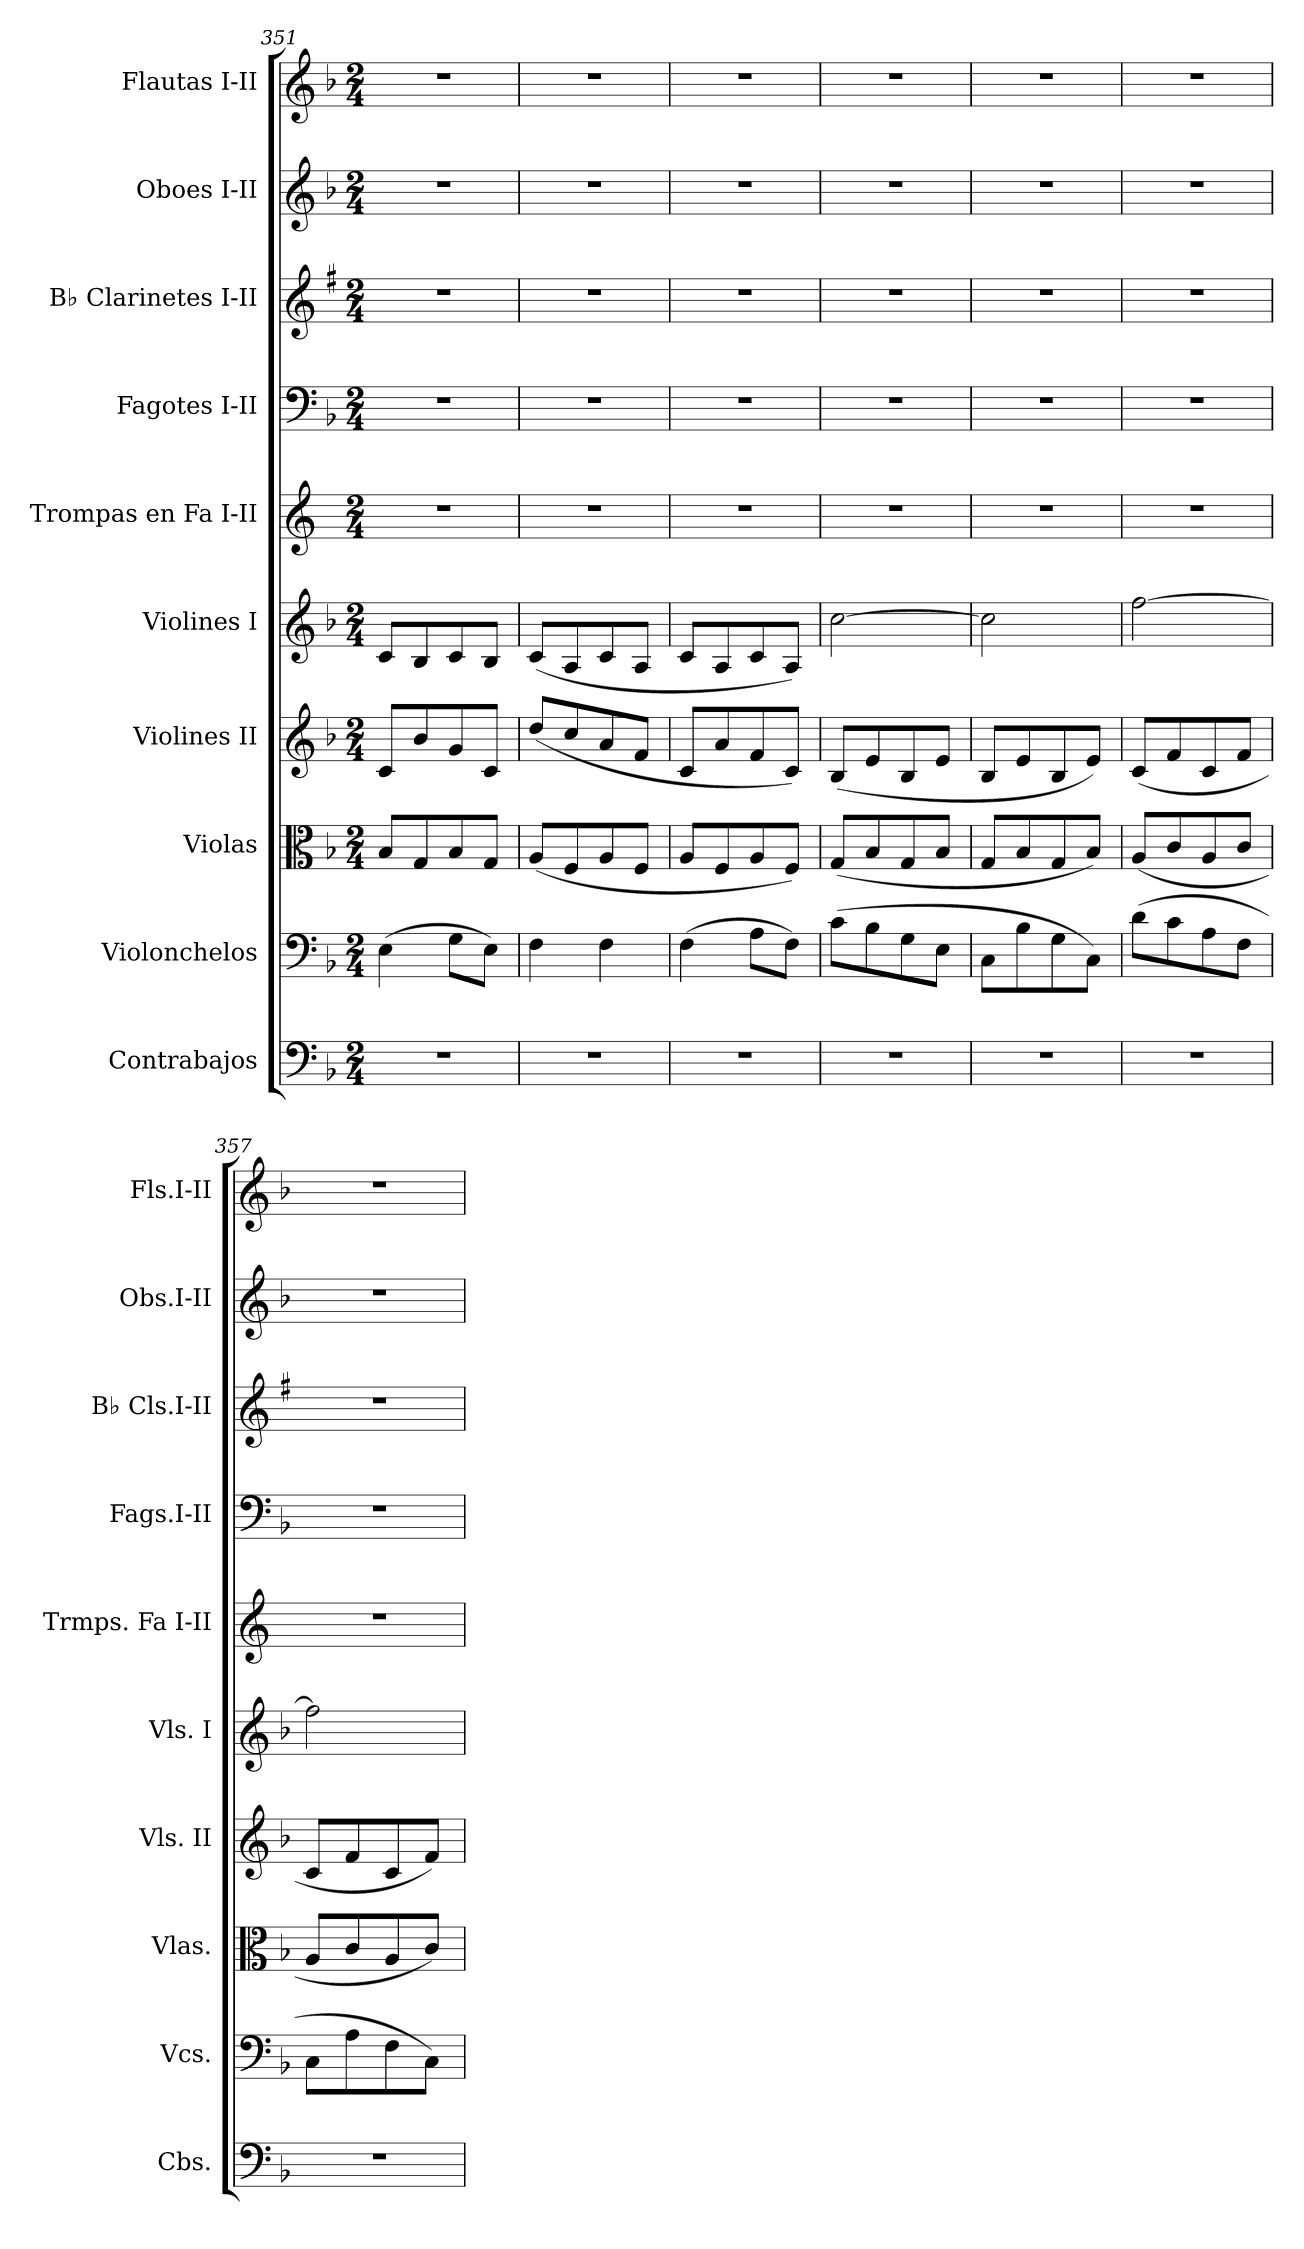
**kern	**kern	**kern	**kern	**kern	**kern	**kern	**kern	**kern	**kern
*part10	*part9	*part8	*part7	*part6	*part5	*part4	*part3	*part2	*part1
*staff10	*staff9	*staff8	*staff7	*staff6	*staff5	*staff4	*staff3	*staff2	*staff1
*I"Contrabajos	*I"Violonchelos	*I"Violas	*I"Violines II	*I"Violines I	*I"Trompas en Fa I-II	*I"Fagotes I-II	*I"B♭ Clarinetes I-II	*I"Oboes I-II	*I"Flautas I-II
*I'Cbs.	*I'Vcs.	*I'Vlas.	*I'Vls. II	*I'Vls. I	*I'Trmps. Fa I-II	*I'Fags.I-II	*I'B♭ Cls.I-II	*I'Obs.I-II	*I'Fls.I-II
*clefF4	*clefF4	*clefC3	*clefG2	*clefG2	*clefG2	*clefF4	*clefG2	*clefG2	*clefG2
*ITrd7c12	*	*	*	*	*ITrd4c7	*	*ITrd1c2	*	*
*k[b-]	*k[b-]	*k[b-]	*k[b-]	*k[b-]	*k[b-]	*k[b-]	*k[b-]	*k[b-]	*k[b-]
*M2/4	*M2/4	*M2/4	*M2/4	*M2/4	*M2/4	*M2/4	*M2/4	*M2/4	*M2/4
=351	=351	=351	=351	=351	=351	=351	=351	=351	=351
2r	(4E\	8B-/L	8c/L	8c/L	2r	2r	2r	2r	2r
.	.	8G/	8b-/	8B-/	.	.	.	.	.
.	8G\L	8B-/	8g/	8c/	.	.	.	.	.
.	8E\J)	8G/J	8c/J	8B-/J	.	.	.	.	.
=352	=352	=352	=352	=352	=352	=352	=352	=352	=352
2r	4F\	(8A/L	(8dd/L	(8c/L	2r	2r	2r	2r	2r
.	.	8F/	8cc/	8A/	.	.	.	.	.
.	4F\	8A/	8a/	8c/	.	.	.	.	.
.	.	8F/J	8f/J	8A/J	.	.	.	.	.
!!LO:PB:g=z
=353	=353	=353	=353	=353	=353	=353	=353	=353	=353
2r	(4F\	8A/L	8c/L	8c/L	2r	2r	2r	2r	2r
.	.	8F/	8a/	8A/	.	.	.	.	.
.	8A\L	8A/	8f/	8c/	.	.	.	.	.
.	8F\J)	8F/J)	8c/J)	8A/J)	.	.	.	.	.
=354	=354	=354	=354	=354	=354	=354	=354	=354	=354
2r	(8c\L	(8G/L	(8B-/L	[2cc\	2r	2r	2r	2r	2r
.	8B-\	8B-/	8e/	.	.	.	.	.	.
.	8G\	8G/	8B-/	.	.	.	.	.	.
.	8E\J	8B-/J	8e/J	.	.	.	.	.	.
=355	=355	=355	=355	=355	=355	=355	=355	=355	=355
2r	8C\L	8G/L	8B-/L	2cc\]	2r	2r	2r	2r	2r
.	8B-\	8B-/	8e/	.	.	.	.	.	.
.	8G\	8G/	8B-/	.	.	.	.	.	.
.	8C\J)	8B-/J)	8e/J)	.	.	.	.	.	.
=356	=356	=356	=356	=356	=356	=356	=356	=356	=356
2r	(8d\L	(8A/L	(8c/L	[2ff\	2r	2r	2r	2r	2r
.	8c\	8c/	8f/	.	.	.	.	.	.
.	8A\	8A/	8c/	.	.	.	.	.	.
.	8F\J	8c/J	8f/J	.	.	.	.	.	.
=357	=357	=357	=357	=357	=357	=357	=357	=357	=357
2r	8C\L	8A/L	8c/L	2ff\]	2r	2r	2r	2r	2r
.	8A\	8c/	8f/	.	.	.	.	.	.
.	8F\	8A/	8c/	.	.	.	.	.	.
.	8C\J)	8c/J)	8f/J)	.	.	.	.	.	.
=	=	=	=	=	=	=	=	=	=
*-	*-	*-	*-	*-	*-	*-	*-	*-	*-
